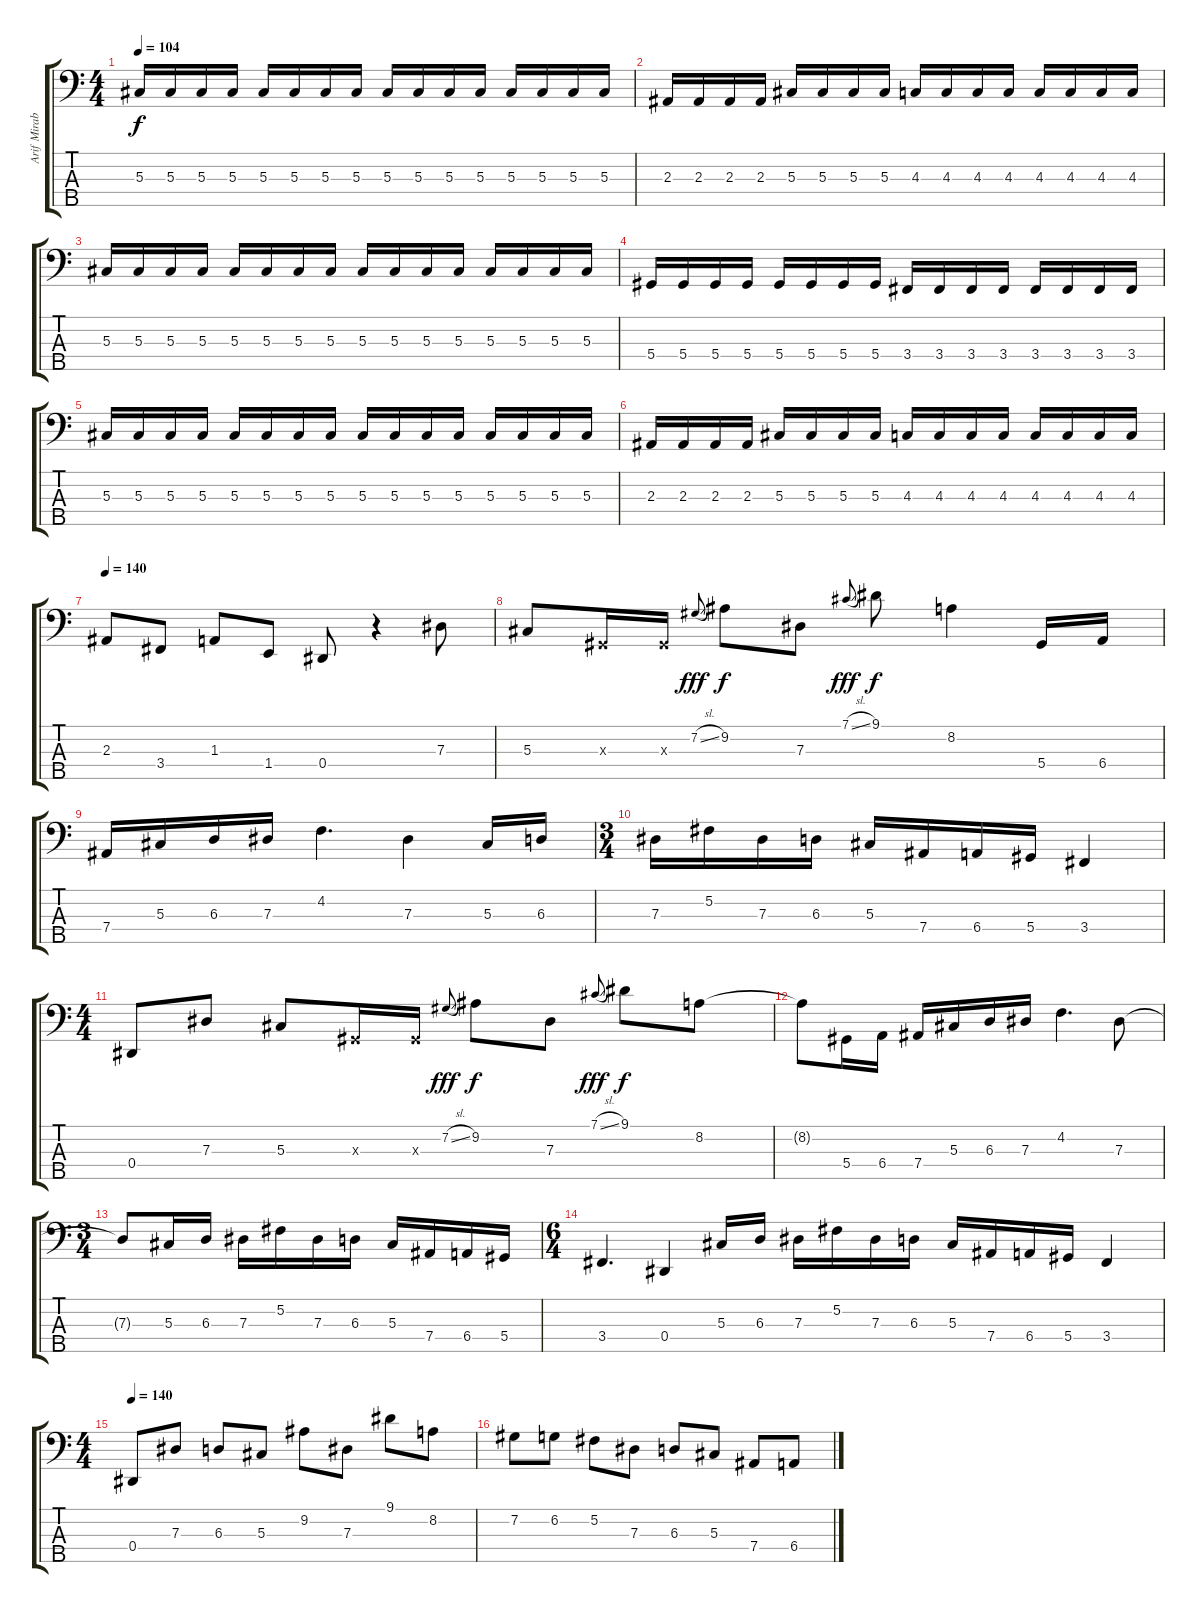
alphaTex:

\track ("Arif Mirabdolbaghi" "Arif Mirab") {instrument electricbassfinger}
\staff {score tabs}
\tuning (Gb2 Db2 Ab1 Eb1 Bb0) {hide}
\ts (4 4)
\tempo 104
\clef f4
\ks c
5.3.16{dy f} 5.3.16 5.3.16 5.3.16 5.3.16 5.3.16 5.3.16 5.3.16 5.3.16 5.3.16 5.3.16 5.3.16 5.3.16 5.3.16 5.3.16 5.3.16 |
2.3.16 2.3.16 2.3.16 2.3.16 5.3.16 5.3.16 5.3.16 5.3.16 4.3.16 4.3.16 4.3.16 4.3.16 4.3.16 4.3.16 4.3.16 4.3.16 |
5.3.16 5.3.16 5.3.16 5.3.16 5.3.16 5.3.16 5.3.16 5.3.16 5.3.16 5.3.16 5.3.16 5.3.16 5.3.16 5.3.16 5.3.16 5.3.16 |
5.4.16 5.4.16 5.4.16 5.4.16 5.4.16 5.4.16 5.4.16 5.4.16 3.4.16 3.4.16 3.4.16 3.4.16 3.4.16 3.4.16 3.4.16 3.4.16 |
5.3.16 5.3.16 5.3.16 5.3.16 5.3.16 5.3.16 5.3.16 5.3.16 5.3.16 5.3.16 5.3.16 5.3.16 5.3.16 5.3.16 5.3.16 5.3.16 |
2.3.16 2.3.16 2.3.16 2.3.16 5.3.16 5.3.16 5.3.16 5.3.16 4.3.16 4.3.16 4.3.16 4.3.16 4.3.16 4.3.16 4.3.16 4.3.16 |
\tempo 140
2.3.8 3.4.8 1.3.8 1.4.8 0.4.8 r.4 7.3.8 |
5.3.8 0.3{x}.16 0.3{x}.16 7.2{sl}.8{gr onbeat dy fff} 9.2.8{dy f} 7.3.8 7.1{sl}.8{gr onbeat dy fff} 9.1.8{dy f} 8.2.4 5.4.16 6.4.16 |
7.4.16 5.3.16 6.3.16 7.3.16 4.2.4{d} 7.3.4 5.3.16 6.3.16 |
\ts (3 4)
7.3.16 5.2.16 7.3.16 6.3.16 5.3.16 7.4.16 6.4.16 5.4.16 3.4.4 |
\ts (4 4)
0.4.8 7.3.8 5.3.8 0.3{x}.16 0.3{x}.16 7.2{sl}.8{gr onbeat dy fff} 9.2.8{dy f} 7.3.8 7.1{sl}.8{gr onbeat dy fff} 9.1.8{dy f} 8.2.8 |
8.2{t}.8 5.4.16 6.4.16 7.4.16 5.3.16 6.3.16 7.3.16 4.2.4{d} 7.3.8 |
\ts (3 4)
7.3{t}.8 5.3.16 6.3.16 7.3.16 5.2.16 7.3.16 6.3.16 5.3.16 7.4.16 6.4.16 5.4.16 |
\ts (6 4)
3.4.4{d} 0.4.4 5.3.16 6.3.16 7.3.16 5.2.16 7.3.16 6.3.16 5.3.16 7.4.16 6.4.16 5.4.16 3.4.4 |
\ts (4 4)
\tempo 140
0.4.8 7.3.8 6.3.8 5.3.8 9.2.8 7.3.8 9.1.8 8.2.8 |
7.2.8 6.2.8 5.2.8 7.3.8 6.3.8 5.3.8 7.4.8 6.4.8
